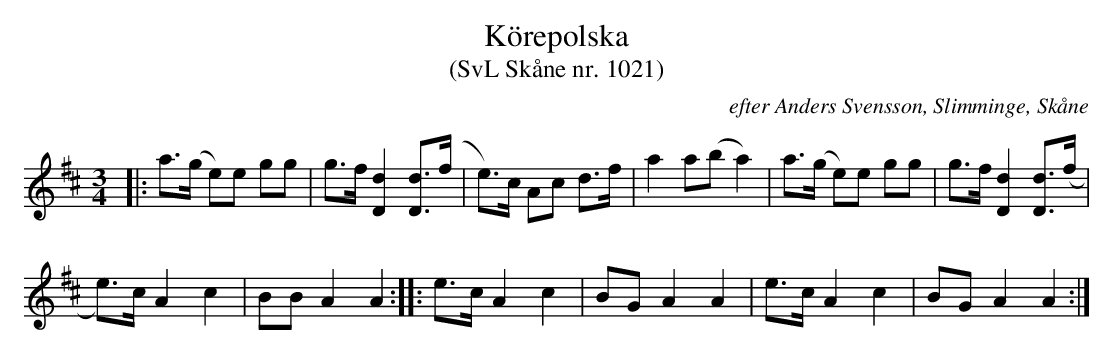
X:1
T:Körepolska
T:(SvL Skåne nr. 1021)
O:efter Anders Svensson, Slimminge, Skåne
M:3/4
L:1/8
K:D
|: a>(g e)e gg | g>f [d2D2] [dD]>(f | e)>c Ac d>f | a2 a(b a2) | a>(g e)e gg | g>f [d2D2] [dD]>(f |
e)>c A2 c2 | BB A2 A2 :: e>c A2 c2 | BG A2 A2 | e>c A2 c2 | BG A2 A2 :|
